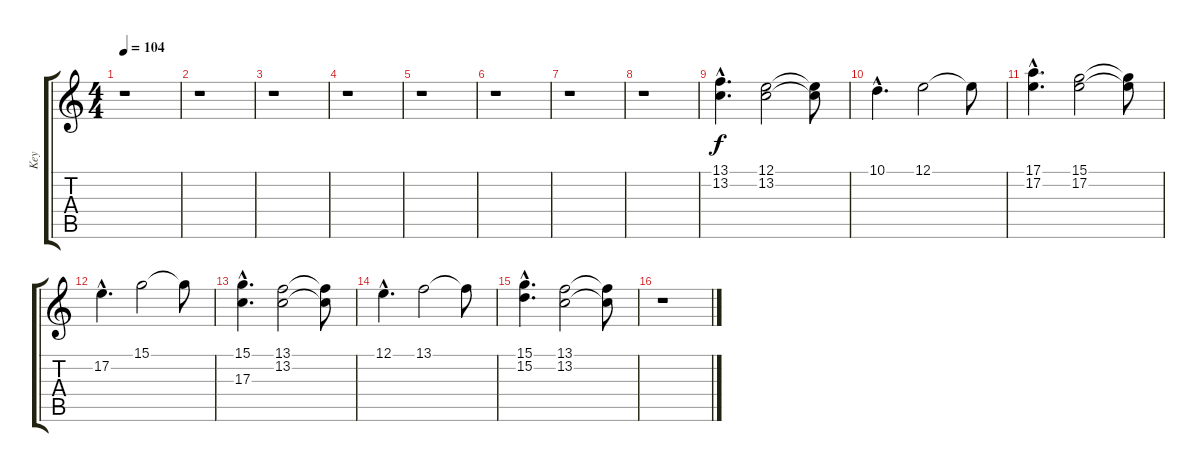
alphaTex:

\track ("Key" "Key") {instrument sitar}
\staff {score tabs}
\tuning (E4 B3 G3 D3 A2 E2) {hide}
\ts (4 4)
\tempo 104
\clef g2
\ks c
r.1{dy f instrument sitar} |
r.1 |
r.1 |
r.1 |
r.1 |
r.1 |
r.1 |
r.1 |
(13.1{hac} 13.2{hac}).4{d} (12.1 13.2).2 (12.1{t} 13.2{t}).8 |
10.1{hac}.4{d} 12.1.2 12.1{t}.8 |
(17.1{hac} 17.2{hac}).4{d} (15.1 17.2).2 (15.1{t} 17.2{t}).8 |
17.2{hac}.4{d} 15.1.2 15.1{t}.8 |
(15.1{hac} 17.3{hac}).4{d} (13.1 13.2).2 (13.1{t} 13.2{t}).8 |
12.1{hac}.4{d} 13.1.2 13.1{t}.8 |
(15.1{hac} 15.2{hac}).4{d} (13.1 13.2).2 (13.1{t} 13.2{t}).8 |
r.1
